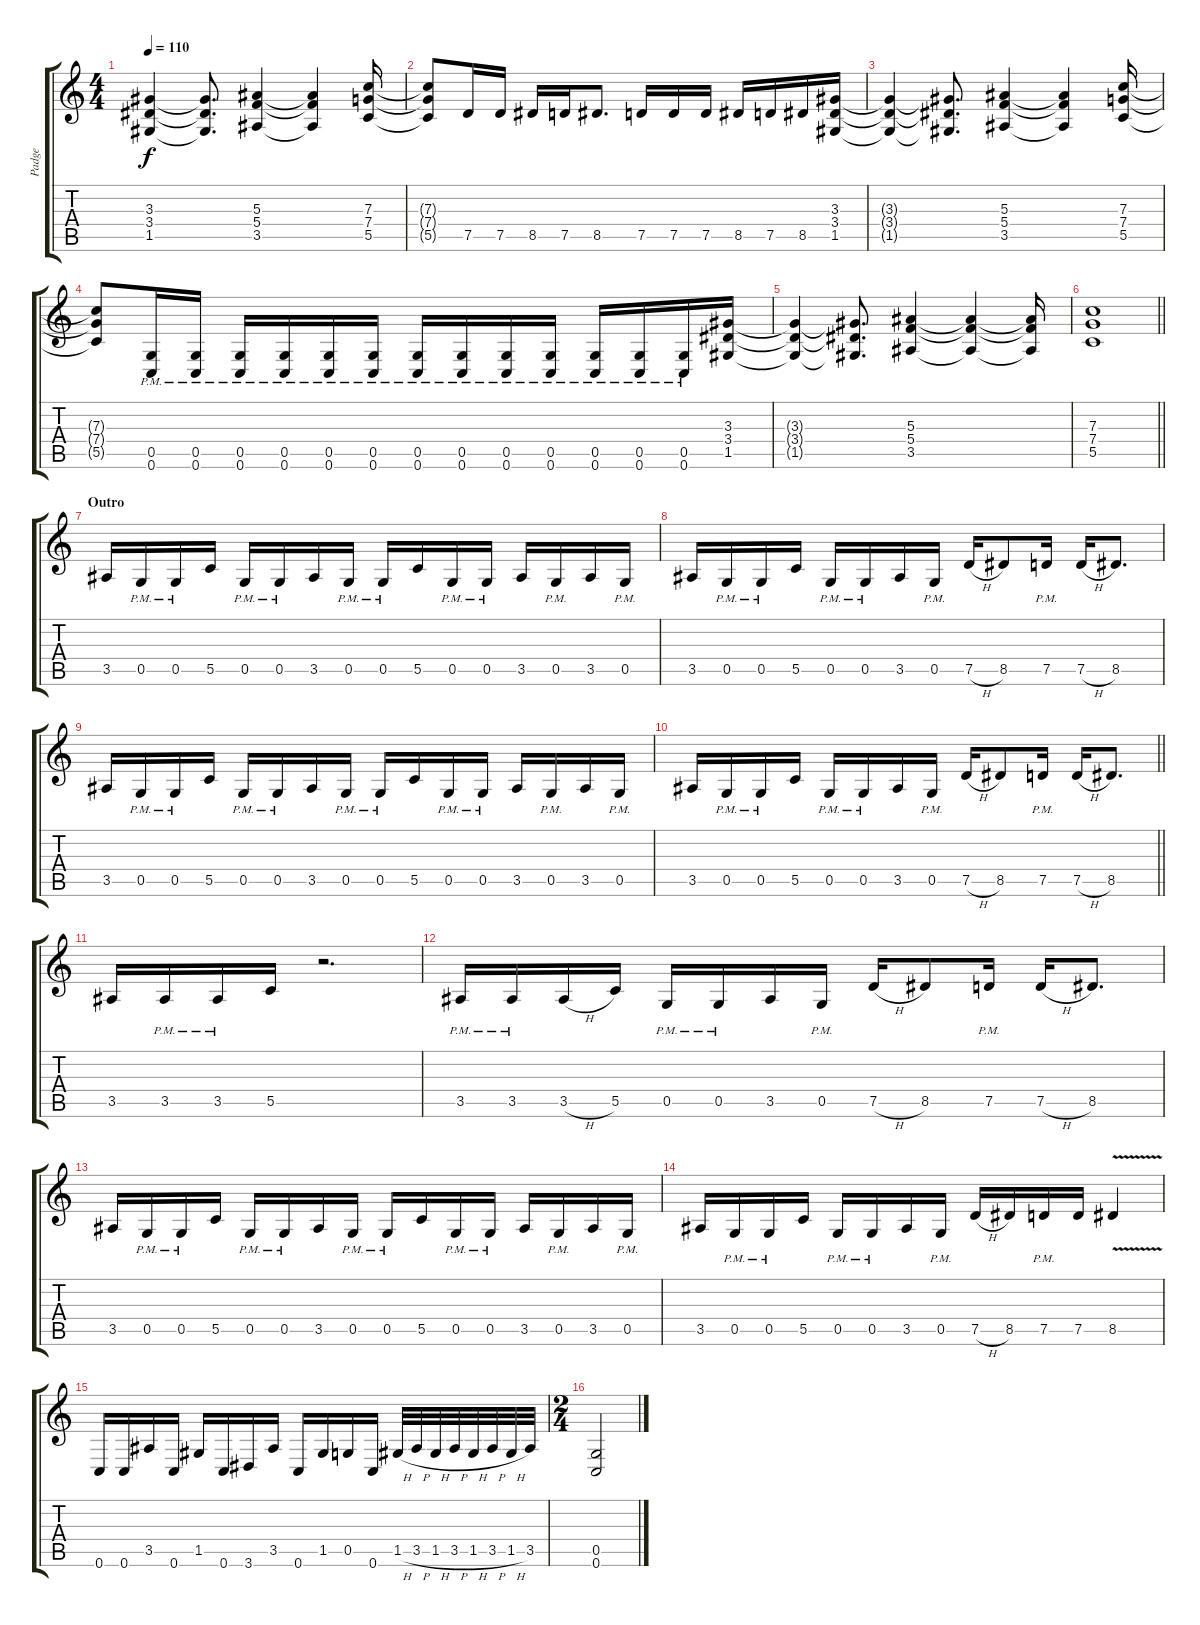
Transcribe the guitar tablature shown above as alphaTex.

\track ("Padge" "Padge") {instrument distortionguitar}
\staff {score tabs}
\tuning (D4 A3 F3 C3 G2 C2) {hide}
\ts (4 4)
\tempo 110
\clef g2
\ks c
(3.3{t} 3.4{t} 1.5{t}).4{dy f} (3.3{t} 3.4{t} 1.5{t}).8{d} (5.3 5.4 3.5).4 (5.3{t} 5.4{t} 3.5{t}).4 (7.3 7.4 5.5).16 |
(7.3{t} 7.4{t} 5.5{t}).8 7.5.16 7.5.16 8.5.16 7.5.16 8.5.8{d} 7.5.16 7.5.16 7.5.16 8.5.16 7.5.16 8.5.16 (3.3 3.4 1.5).16 |
(3.3{t} 3.4{t} 1.5{t}).4 (3.3{t} 3.4{t} 1.5{t}).8{d} (5.3 5.4 3.5).4 (5.3{t} 5.4{t} 3.5{t}).4 (7.3 7.4 5.5).16 |
(7.3{t} 7.4{t} 5.5{t}).8 (0.5{pm} 0.6{pm}).16 (0.5{pm} 0.6{pm}).16 (0.5{pm} 0.6{pm}).16 (0.5{pm} 0.6{pm}).16 (0.5{pm} 0.6{pm}).16 (0.5{pm} 0.6{pm}).16 (0.5{pm} 0.6{pm}).16 (0.5{pm} 0.6{pm}).16 (0.5{pm} 0.6{pm}).16 (0.5{pm} 0.6{pm}).16 (0.5{pm} 0.6{pm}).16 (0.5{pm} 0.6{pm}).16 (0.5{pm} 0.6{pm}).16 (3.3 3.4 1.5).16 |
(3.3{t} 3.4{t} 1.5{t}).4 (3.3{t} 3.4{t} 1.5{t}).8{d} (5.3 5.4 3.5).4 (5.3{t} 5.4{t} 3.5{t}).4 (5.3{t} 5.4{t} 3.5{t}).16 |
\barLineRight lightlight
(7.3 7.4 5.5).1 |
\section ("" "Outro")
3.5.16 0.5{pm}.16 0.5{pm}.16 5.5.16 0.5{pm}.16 0.5{pm}.16 3.5.16 0.5{pm}.16 0.5{pm}.16 5.5.16 0.5{pm}.16 0.5{pm}.16 3.5.16 0.5{pm}.16 3.5.16 0.5{pm}.16 |
3.5.16 0.5{pm}.16 0.5{pm}.16 5.5.16 0.5{pm}.16 0.5{pm}.16 3.5.16 0.5{pm}.16 7.5{h}.16 8.5.8 7.5{pm}.16 7.5{h}.16 8.5.8{d} |
3.5.16 0.5{pm}.16 0.5{pm}.16 5.5.16 0.5{pm}.16 0.5{pm}.16 3.5.16 0.5{pm}.16 0.5{pm}.16 5.5.16 0.5{pm}.16 0.5{pm}.16 3.5.16 0.5{pm}.16 3.5.16 0.5{pm}.16 |
\barLineRight lightlight
3.5.16 0.5{pm}.16 0.5{pm}.16 5.5.16 0.5{pm}.16 0.5{pm}.16 3.5.16 0.5{pm}.16 7.5{h}.16 8.5.8 7.5{pm}.16 7.5{h}.16 8.5.8{d} |
3.5.16 3.5{pm}.16 3.5{pm}.16 5.5.16 r.2{d} |
3.5{pm}.16 3.5{pm}.16 3.5{h}.16 5.5.16 0.5{pm}.16 0.5{pm}.16 3.5.16 0.5{pm}.16 7.5{h}.16 8.5.8 7.5{pm}.16 7.5{h}.16 8.5.8{d} |
3.5.16 0.5{pm}.16 0.5{pm}.16 5.5.16 0.5{pm}.16 0.5{pm}.16 3.5.16 0.5{pm}.16 0.5{pm}.16 5.5.16 0.5{pm}.16 0.5{pm}.16 3.5.16 0.5{pm}.16 3.5.16 0.5{pm}.16 |
3.5.16 0.5{pm}.16 0.5{pm}.16 5.5.16 0.5{pm}.16 0.5{pm}.16 3.5.16 0.5{pm}.16 7.5{h}.16 8.5.16 7.5{pm}.16 7.5.16 8.5{v}.4{instrument guitarharmonics} |
0.6.16{instrument distortionguitar} 0.6.16 3.5.16 0.6.16 1.5.16 0.6.16 3.6.16 3.5.16 0.6.16 1.5.16 0.5.16 0.6.16 1.5{h}.32 3.5{h}.32 1.5{h}.32 3.5{h}.32 1.5{h}.32 3.5{h}.32 1.5{h}.32 3.5.32 |
\ts (2 4)
(0.5 0.6).2
